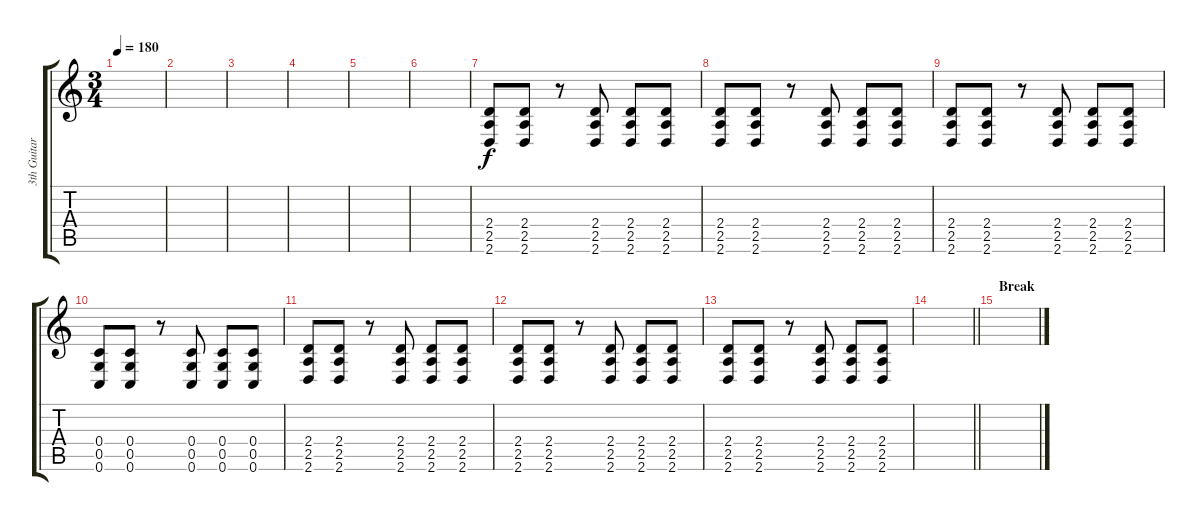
\track ("3th Guitar" "3th Guitar") {instrument distortionguitar}
\staff {score tabs}
\tuning (D4 A3 F3 C3 G2 C2) {hide}
\ts (3 4)
\tempo 180
\clef g2
\ks c
|
|
|
|
|
|
(2.4 2.5 2.6).8{volume 12 instrument distortionguitar} (2.4 2.5 2.6).8 r.8 (2.4 2.5 2.6).8 (2.4 2.5 2.6).8 (2.4 2.5 2.6).8 |
(2.4 2.5 2.6).8 (2.4 2.5 2.6).8 r.8 (2.4 2.5 2.6).8 (2.4 2.5 2.6).8 (2.4 2.5 2.6).8 |
(2.4 2.5 2.6).8 (2.4 2.5 2.6).8 r.8 (2.4 2.5 2.6).8 (2.4 2.5 2.6).8 (2.4 2.5 2.6).8 |
(0.4 0.5 0.6).8 (0.4 0.5 0.6).8 r.8 (0.4 0.5 0.6).8 (0.4 0.5 0.6).8 (0.4 0.5 0.6).8 |
(2.4 2.5 2.6).8 (2.4 2.5 2.6).8 r.8 (2.4 2.5 2.6).8 (2.4 2.5 2.6).8 (2.4 2.5 2.6).8 |
(2.4 2.5 2.6).8 (2.4 2.5 2.6).8 r.8 (2.4 2.5 2.6).8 (2.4 2.5 2.6).8 (2.4 2.5 2.6).8 |
(2.4 2.5 2.6).8 (2.4 2.5 2.6).8 r.8 (2.4 2.5 2.6).8 (2.4 2.5 2.6).8 (2.4 2.5 2.6).8 |
\barLineRight lightlight
|
\section ("" "Break")
